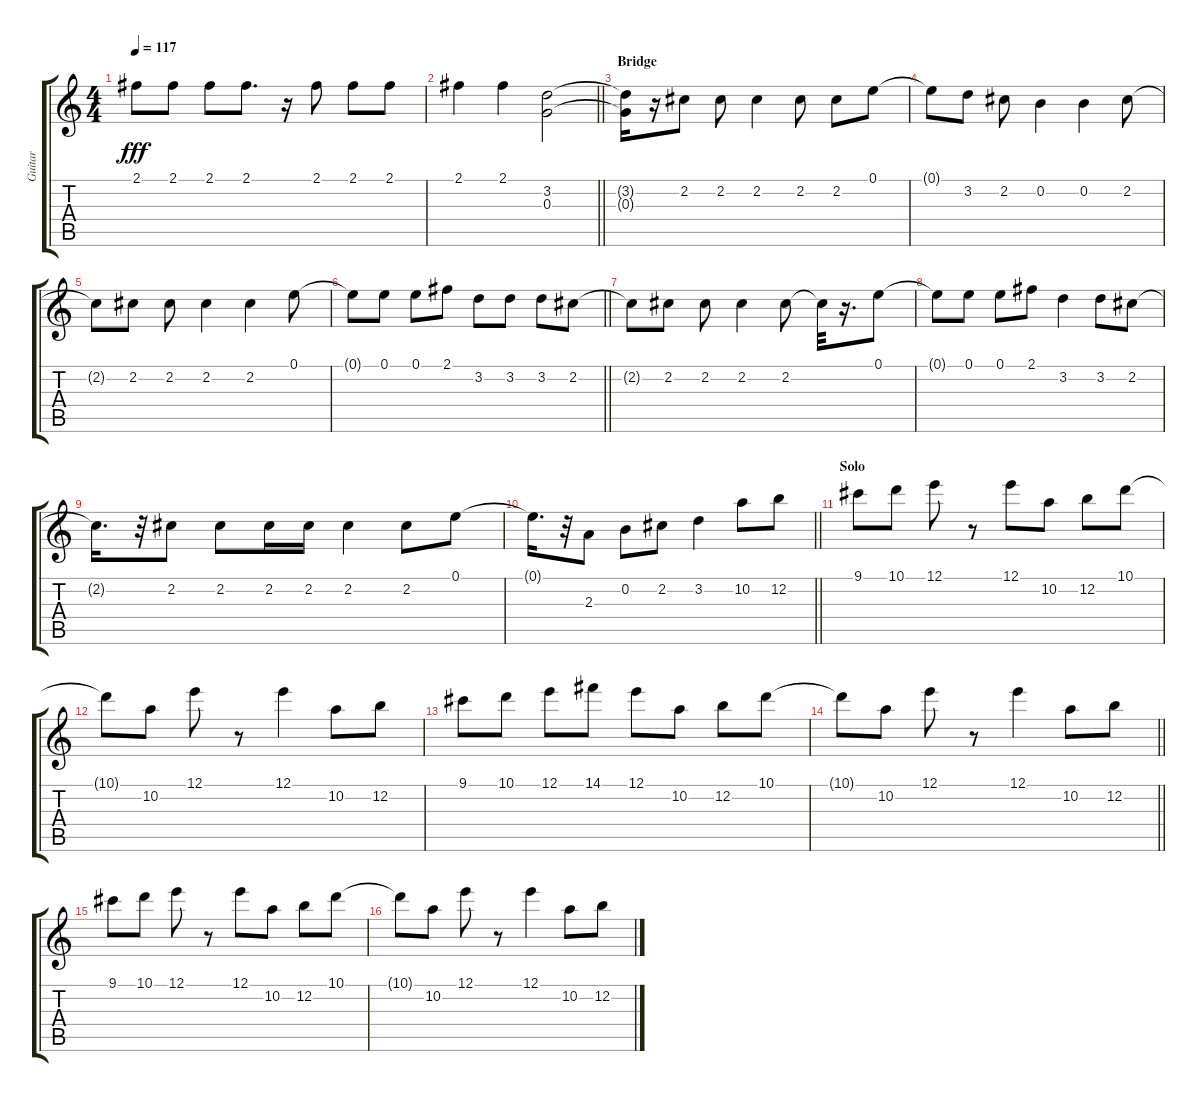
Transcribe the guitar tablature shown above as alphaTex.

\track ("Guitar" "Guitar") {instrument overdrivenguitar}
\staff {score tabs}
\tuning (E4 B3 G3 D3 A2 E2) {hide}
\ts (4 4)
\tempo 117
\clef g2
\ks c
2.1.8{dy fff} 2.1.8 2.1.8 2.1.8{d} r.16 2.1.8 2.1.8 2.1.8 |
\barLineRight lightlight
2.1.4 2.1.4 (3.2 0.3).2 |
\section ("" "Bridge")
(3.2{t} 0.3{t}).16 r.16 2.2.8 2.2.8 2.2.4 2.2.8 2.2.8 0.1.8 |
0.1{t}.8 3.2.8 2.2.8 0.2.4 0.2.4 2.2.8 |
2.2{t}.8 2.2.8 2.2.8 2.2.4 2.2.4 0.1.8 |
\barLineRight lightlight
0.1{t}.8 0.1.8 0.1.8 2.1.8 3.2.8 3.2.8 3.2.8 2.2.8 |
2.2{t}.8 2.2.8 2.2.8 2.2.4 2.2.8 2.2{t}.32 r.16{d} 0.1.8 |
0.1{t}.8 0.1.8 0.1.8 2.1.8 3.2.4 3.2.8 2.2.8 |
2.2{t}.16{d} r.32 2.2.8 2.2.8 2.2.16 2.2.16 2.2.4 2.2.8 0.1.8 |
\barLineRight lightlight
0.1{t}.16{d} r.32 2.3.8 0.2.8 2.2.8 3.2.4 10.2.8 12.2.8 |
\section ("" "Solo")
9.1.8 10.1.8 12.1.8 r.8 12.1.8 10.2.8 12.2.8 10.1.8 |
10.1{t}.8 10.2.8 12.1.8 r.8 12.1.4 10.2.8 12.2.8 |
9.1.8 10.1.8 12.1.8 14.1.8 12.1.8 10.2.8 12.2.8 10.1.8 |
\barLineRight lightlight
10.1{t}.8 10.2.8 12.1.8 r.8 12.1.4 10.2.8 12.2.8 |
9.1.8 10.1.8 12.1.8 r.8 12.1.8 10.2.8 12.2.8 10.1.8 |
10.1{t}.8 10.2.8 12.1.8 r.8 12.1.4 10.2.8 12.2.8
